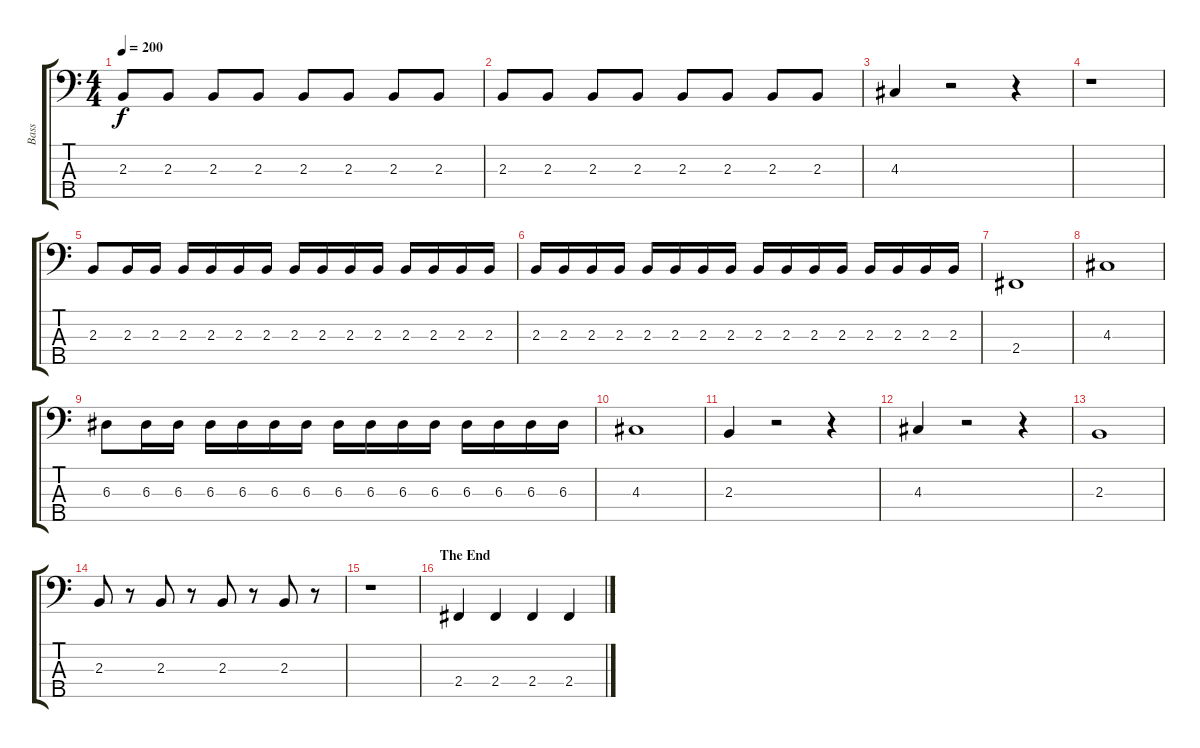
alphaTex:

\track ("Bass" "Bass") {instrument electricbassfinger}
\staff {score tabs}
\tuning (G2 D2 A1 E1 B0) {hide}
\ts (4 4)
\tempo 200
\clef f4
\ks c
2.3.8{dy f} 2.3.8 2.3.8 2.3.8 2.3.8 2.3.8 2.3.8 2.3.8 |
2.3.8 2.3.8 2.3.8 2.3.8 2.3.8 2.3.8 2.3.8 2.3.8 |
4.3.4 r.2 r.4 |
r.1 |
\section ("" "")
2.3.8 2.3.16 2.3.16 2.3.16 2.3.16 2.3.16 2.3.16 2.3.16 2.3.16 2.3.16 2.3.16 2.3.16 2.3.16 2.3.16 2.3.16 |
2.3.16 2.3.16 2.3.16 2.3.16 2.3.16 2.3.16 2.3.16 2.3.16 2.3.16 2.3.16 2.3.16 2.3.16 2.3.16 2.3.16 2.3.16 2.3.16 |
2.4.1 |
4.3.1 |
6.3.8 6.3.16 6.3.16 6.3.16 6.3.16 6.3.16 6.3.16 6.3.16 6.3.16 6.3.16 6.3.16 6.3.16 6.3.16 6.3.16 6.3.16 |
4.3.1 |
2.3.4 r.2 r.4 |
4.3.4 r.2 r.4 |
2.3.1 |
2.3.8 r.8 2.3.8 r.8 2.3.8 r.8 2.3.8 r.8 |
r.1 |
\section ("" "The End")
2.4.4 2.4.4 2.4.4 2.4.4
